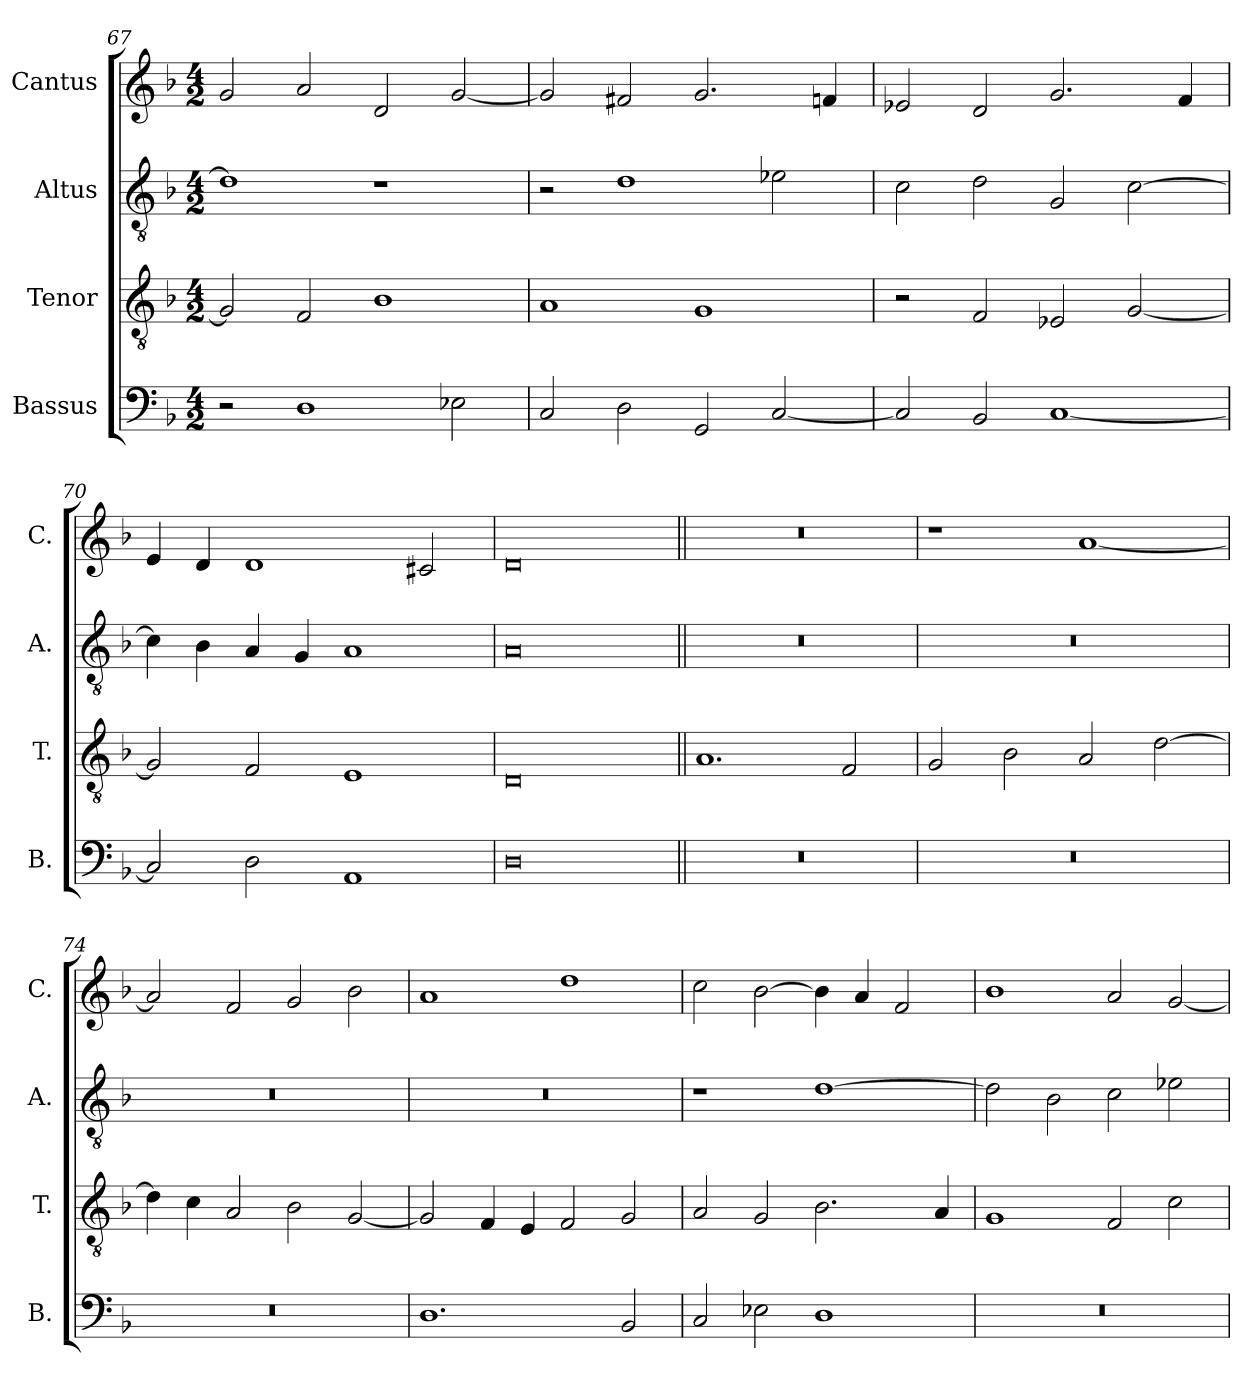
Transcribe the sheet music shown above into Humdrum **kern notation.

**kern	**kern	**kern	**kern
*part4	*part3	*part2	*part1
*staff4	*staff3	*staff2	*staff1
*I"Bassus	*I"Tenor	*I"Altus	*I"Cantus
*I'B.	*I'T.	*I'A.	*I'C.
*clefF4	*clefGv2	*clefGv2	*clefG2
*k[b-]	*k[b-]	*k[b-]	*k[b-]
*M4/2	*M4/2	*M4/2	*M4/2
=67	=67	=67	=67
2r	2G/]	1d]	2g/
1D	2F/	.	2a/
.	1B-	1r	2d/
2E-X\	.	.	[2g/
=68	=68	=68	=68
2C/	1A	2r	2g/]
2D\	.	1d	2f#X/
2GG/	1G	.	2.g/
[2C/	.	2e-X\	.
.	.	.	4fn/
!!LO:PB:g=z
=69	=69	=69	=69
2C/]	2r	2c\	2e-X/
2BB-/	2F/	2d\	2d/
[1C	2E-X/	2G/	2.g/
.	[2G/	[2c\	.
.	.	.	4f/
=70	=70	=70	=70
2C/]	2G/]	4c\]	4e/
.	.	4B-\	4d/
2D\	2F/	4A/	1d
.	.	4G/	.
1AA	1E	1A	.
.	.	.	2c#X/
=71	=71	=71	=71
0D	0D	0A	0d
=72||	=72||	=72||	=72||
0r	1.A	0r	0r
.	2F/	.	.
=73	=73	=73	=73
0r	2G/	0r	1r
.	2B-\	.	.
.	2A/	.	[1a
.	[2d\	.	.
!!LO:LB:g=z
=74	=74	=74	=74
0r	4d\]	0r	2a/]
.	4c\	.	.
.	2A/	.	2f/
.	2B-\	.	2g/
.	[2G/	.	2b-\
=75	=75	=75	=75
1.D	2G/]	0r	1a
.	4F/	.	.
.	4E/	.	.
.	2F/	.	1dd
2BB-/	2G/	.	.
=76	=76	=76	=76
2C/	2A/	1r	2cc\
2E-X\	2G/	.	[2b-\
1D	2.B-\	[1d	4b-\]
.	.	.	4a/
.	.	.	2f/
.	4A/	.	.
=77	=77	=77	=77
0r	1G	2d\]	1b-
.	.	2B-\	.
.	2F/	2c\	2a/
.	2c\	2e-X\	[2g/
=	=	=	=
*-	*-	*-	*-
